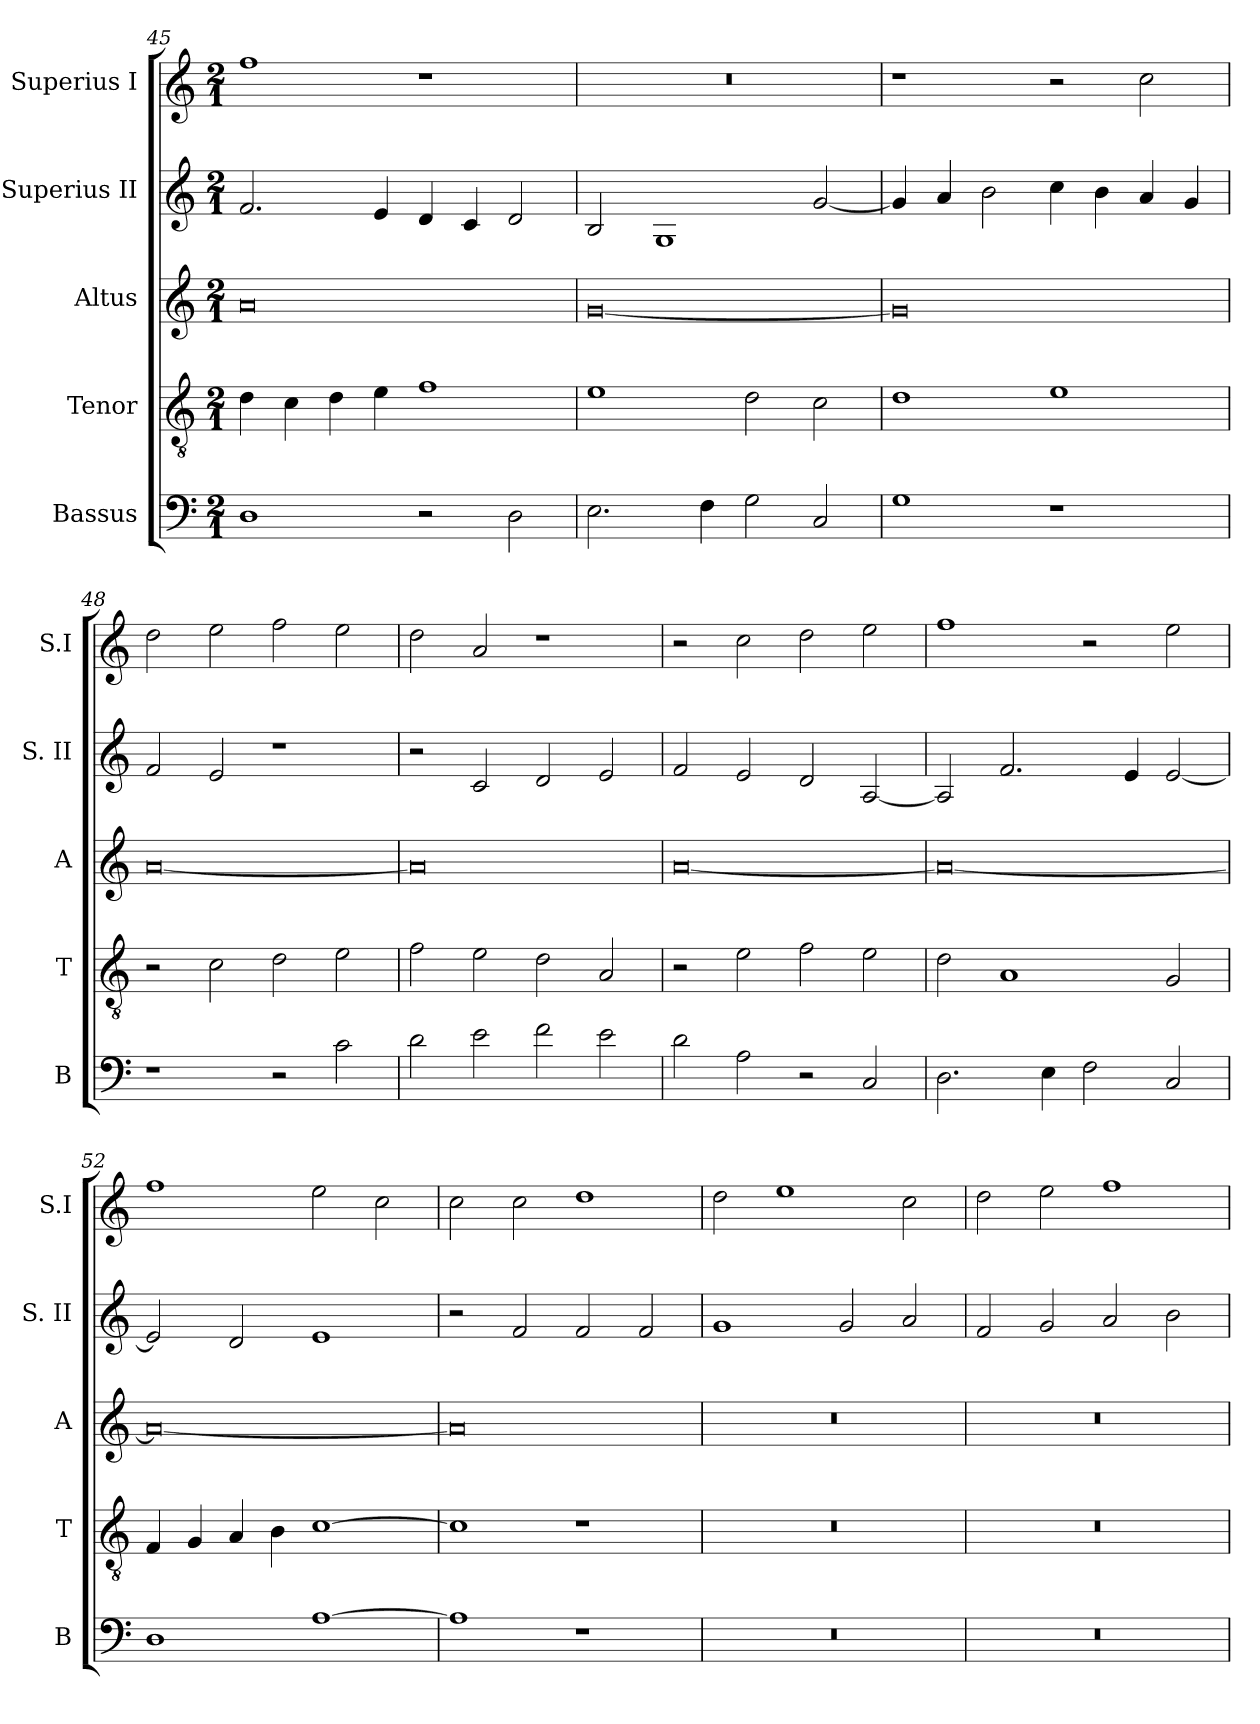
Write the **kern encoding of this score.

**kern	**kern	**kern	**kern	**kern
*part5	*part4	*part3	*part2	*part1
*staff5	*staff4	*staff3	*staff2	*staff1
*I"Bassus	*I"Tenor	*I"Altus	*I"Superius II	*I"Superius I
*I'B	*I'T	*I'A	*I'S. II	*I'S.I
*clefF4	*clefGv2	*clefG2	*clefG2	*clefG2
*k[]	*k[]	*k[]	*k[]	*k[]
*C:	*C:	*C:	*C:	*C:
*M2/1	*M2/1	*M2/1	*M2/1	*M2/1
=45	=45	=45	=45	=45
1D	4d	0a	2.f	1ff
.	4c	.	.	.
.	4d	.	.	.
.	4e	.	4e	.
2r	1f	.	4d	1r
.	.	.	4c	.
2D	.	.	2d	.
=46	=46	=46	=46	=46
2.E	1e	[0g	2B	0r
.	.	.	1G	.
4F	.	.	.	.
2G	2d	.	.	.
2C	2c	.	[2g	.
=47	=47	=47	=47	=47
1G	1d	0g]	4g]	1r
.	.	.	4a	.
.	.	.	2b	.
1r	1e	.	4cc	2r
.	.	.	4b	.
.	.	.	4a	2cc
.	.	.	4g	.
=48	=48	=48	=48	=48
1r	2r	[0a	2f	2dd
.	2c	.	2e	2ee
2r	2d	.	1r	2ff
2c	2e	.	.	2ee
=49	=49	=49	=49	=49
2d	2f	0a]	2r	2dd
2e	2e	.	2c	2a
2f	2d	.	2d	1r
2e	2A	.	2e	.
=50	=50	=50	=50	=50
2d	2r	[0a	2f	2r
2A	2e	.	2e	2cc
2r	2f	.	2d	2dd
2C	2e	.	[2A	2ee
=51	=51	=51	=51	=51
2.D	2d	0a_	2A]	1ff
.	1A	.	2.f	.
4E	.	.	.	.
2F	.	.	.	2r
.	.	.	4e	.
2C	2G	.	[2e	2ee
=52	=52	=52	=52	=52
1D	4F	0a_	2e]	1ff
.	4G	.	.	.
.	4A	.	2d	.
.	4B	.	.	.
[1A	[1c	.	1e	2ee
.	.	.	.	2cc
=53	=53	=53	=53	=53
1A]	1c]	0a]	2r	2cc
.	.	.	2f	2cc
1r	1r	.	2f	1dd
.	.	.	2f	.
=54	=54	=54	=54	=54
0r	0r	0r	1g	2dd
.	.	.	.	1ee
.	.	.	2g	.
.	.	.	2a	2cc
=55	=55	=55	=55	=55
0r	0r	0r	2f	2dd
.	.	.	2g	2ee
.	.	.	2a	1ff
.	.	.	2b	.
=	=	=	=	=
*-	*-	*-	*-	*-
